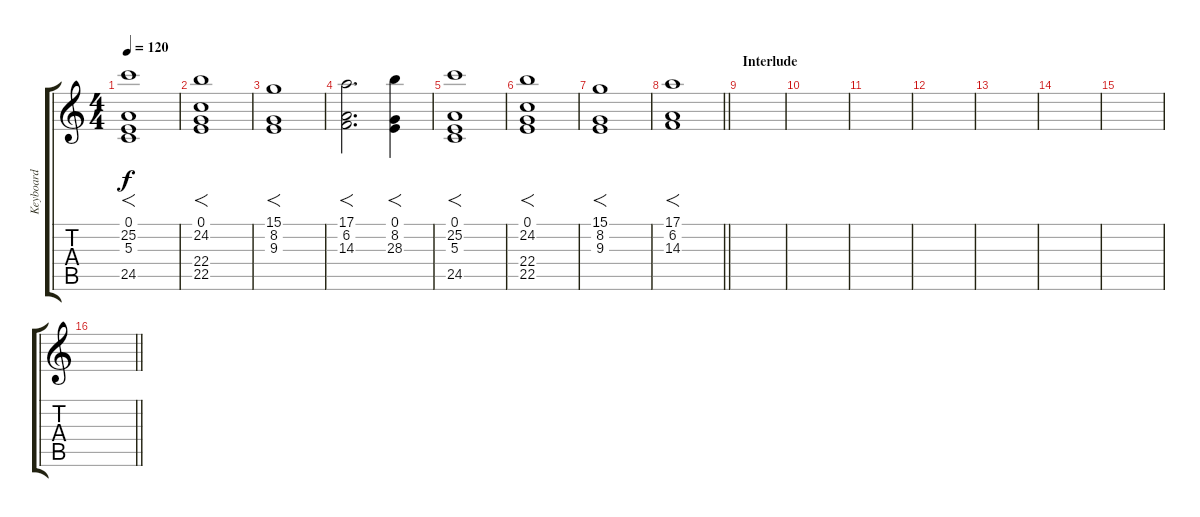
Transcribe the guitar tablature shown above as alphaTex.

\track ("Keyboard" "Keyboard") {instrument stringensemble1}
\staff {score tabs}
\tuning (E4 B3 G3 D3 A2 E2) {hide}
\ts (4 4)
\tempo 120
\clef g2
\ks c
(0.1 25.2 5.3 24.5).1{f dy f} |
(0.1 24.2 22.4 22.5).1{f} |
(15.1 8.2 9.3).1{f} |
(17.1 6.2 14.3).2{f d} (0.1 8.2 28.3).4{f} |
(0.1 25.2 5.3 24.5).1{f} |
(0.1 24.2 22.4 22.5).1{f} |
(15.1 8.2 9.3).1{f} |
\barLineRight lightlight
(17.1 6.2 14.3).1{f} |
\section ("" "Interlude")
|
|
|
|
|
|
|
\barLineRight lightlight
